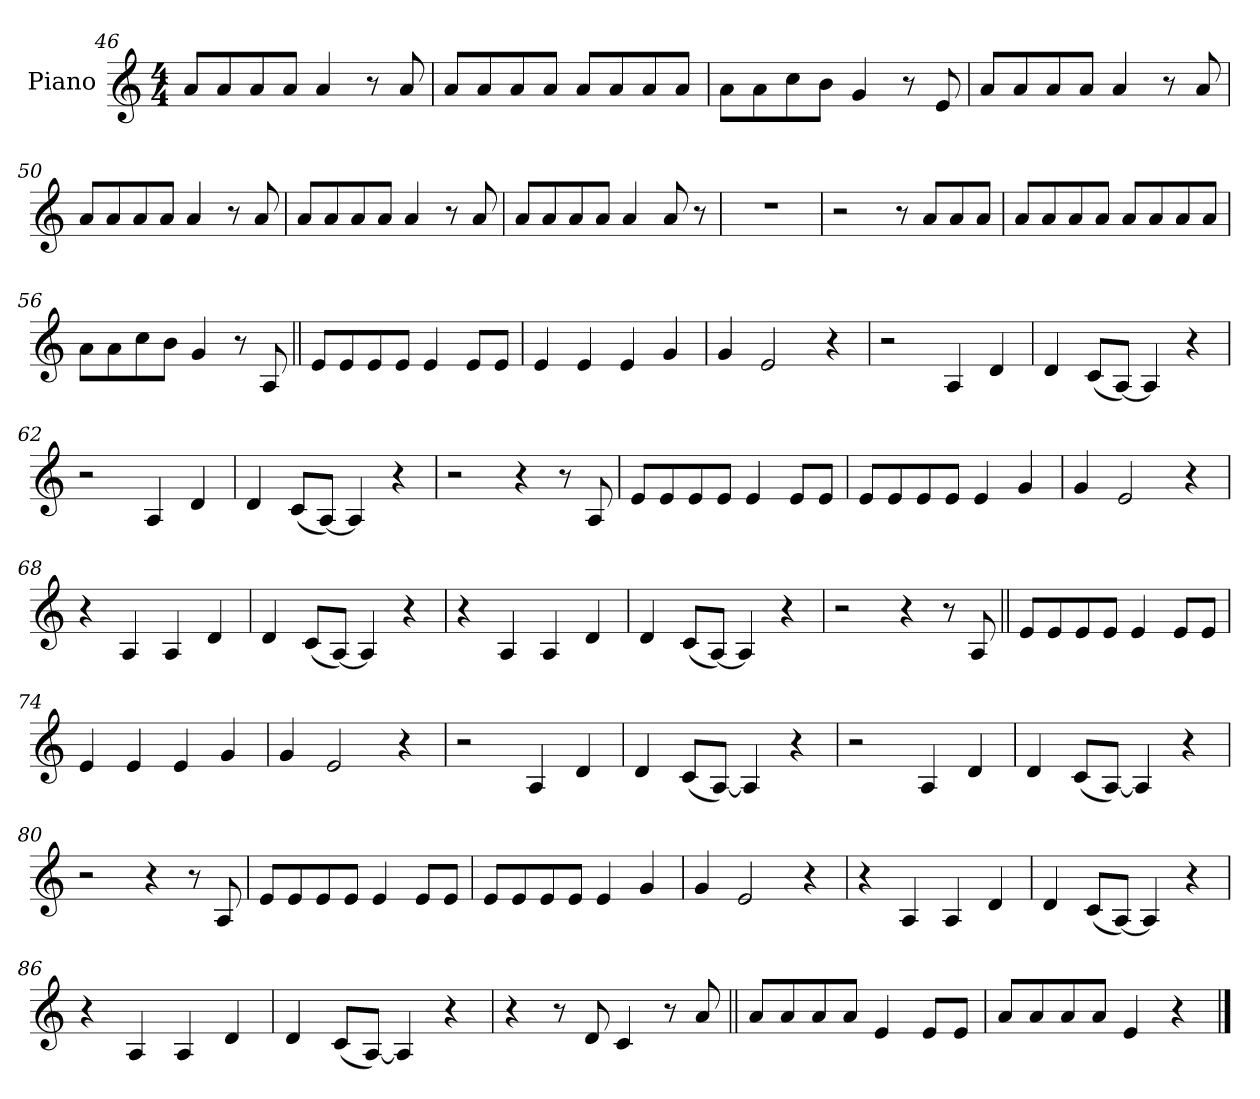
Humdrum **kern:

**kern
*part1
*staff1
*I"Piano
*I'Pno.
*clefG2
*k[]
*M4/4
=46
8aL
8a
8a
8aJ
4a
8r
8a
=47
8aL
8a
8a
8aJ
8aL
8a
8a
8aJ
=48
8aL
8a
8cc
8bJ
4g
8r
8e
=49
8aL
8a
8a
8aJ
4a
8r
8a
=50
8aL
8a
8a
8aJ
4a
8r
8a
=51
8aL
8a
8a
8aJ
4a
8r
8a
=52
8aL
8a
8a
8aJ
4a
8a
8r
=53
1r
=54
2r
8r
8aL
8a
8aJ
=55
8aL
8a
8a
8aJ
8aL
8a
8a
8aJ
=56
8aL
8a
8cc
8bJ
4g
8r
8A
=57||
8eL
8e
8e
8eJ
4e
8eL
8eJ
=58
4e
4e
4e
4g
=59
4g
2e
4r
=60
2r
4A
4d
=61
4d
(8cL
[8AJ)
4A]
4r
=62
2r
4A
4d
=63
4d
(8cL
[8AJ)
4A]
4r
=64
2r
4r
8r
8A
=65
8eL
8e
8e
8eJ
4e
8eL
8eJ
=66
8eL
8e
8e
8eJ
4e
4g
=67
4g
2e
4r
=68
4r
4A
4A
4d
=69
4d
(8cL
[8AJ)
4A]
4r
=70
4r
4A
4A
4d
=71
4d
(8cL
[8AJ)
4A]
4r
=72
2r
4r
8r
8A
=73||
8eL
8e
8e
8eJ
4e
8eL
8eJ
=74
4e
4e
4e
4g
=75
4g
2e
4r
=76
2r
4A
4d
=77
4d
(8cL
[8AJ)
4A]
4r
=78
2r
4A
4d
=79
4d
(8cL
[8AJ)
4A]
4r
=80
2r
4r
8r
8A
=81
8eL
8e
8e
8eJ
4e
8eL
8eJ
=82
8eL
8e
8e
8eJ
4e
4g
=83
4g
2e
4r
=84
4r
4A
4A
4d
=85
4d
(8cL
[8AJ)
4A]
4r
=86
4r
4A
4A
4d
=87
4d
(8cL
[8AJ)
4A]
4r
=88
4r
8r
8d
4c
8r
8a
=89||
8aL
8a
8a
8aJ
4e
8eL
8eJ
=90
8aL
8a
8a
8aJ
4e
4r
==
*-
